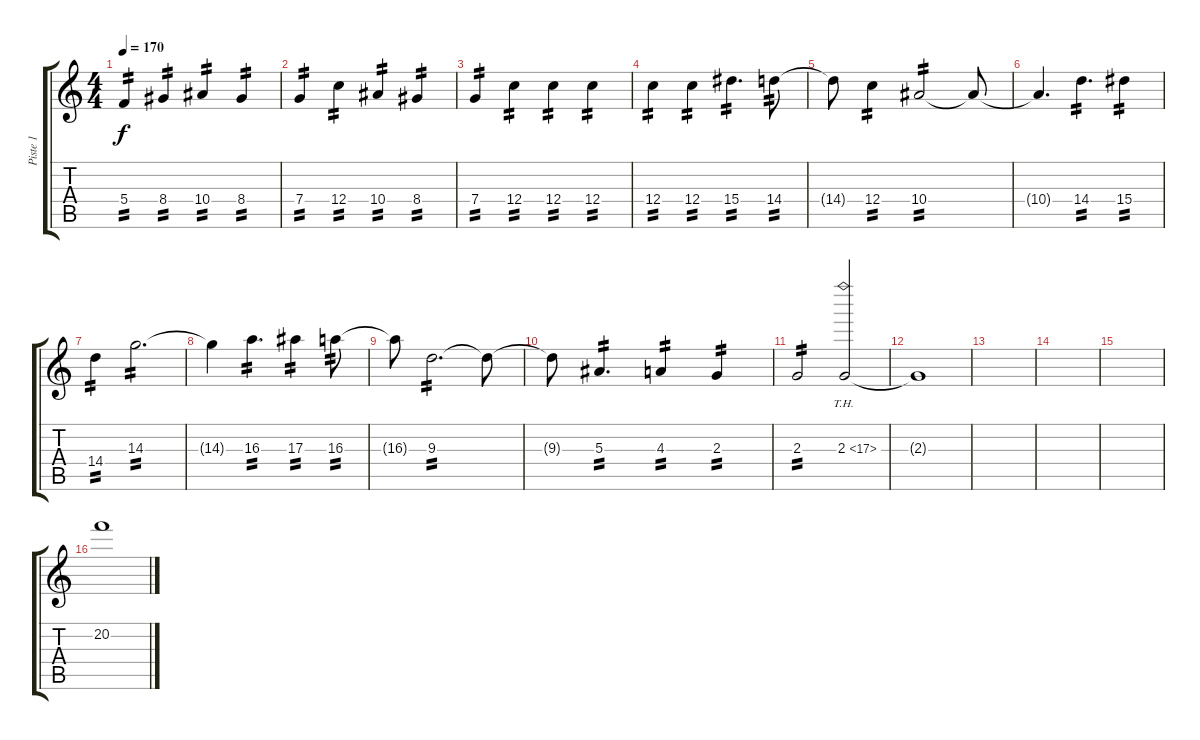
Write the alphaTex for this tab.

\track ("Piste 1" "Piste 1") {instrument distortionguitar}
\staff {score tabs}
\tuning (D4 A3 F3 C3 G2 C2) {hide}
\ts (4 4)
\tempo 170
\clef g2
\ks c
5.4.4{tp 2 dy f} 8.4.4{tp 2} 10.4.4{tp 2} 8.4.4{tp 2} |
7.4.4{tp 2} 12.4.4{tp 2} 10.4.4{tp 2} 8.4.4{tp 2} |
7.4.4{tp 2} 12.4.4{tp 2} 12.4.4{tp 2} 12.4.4{tp 2} |
12.4.4{tp 2} 12.4.4{tp 2} 15.4.4{d tp 2} 14.4.8{tp 2} |
14.4{t}.8 12.4.4{tp 2} 10.4.2{tp 2} 10.4{t}.8 |
10.4{t}.4{d} 14.4.4{d tp 2} 15.4.4{tp 2} |
14.4.4{tp 2} 14.3.2{d tp 2} |
14.3{t}.4 16.3.4{d tp 2} 17.3.4{tp 2} 16.3.8{tp 2} |
16.3{t}.8 9.3.2{d tp 2} 9.3{t}.8 |
9.3{t}.8 5.3.4{d tp 2} 4.3.4{tp 2} 2.3.4{tp 2} |
2.3.2{tp 2} 2.3{th 15}.2 |
2.3{t}.1 |
|
|
|
20.2.1
